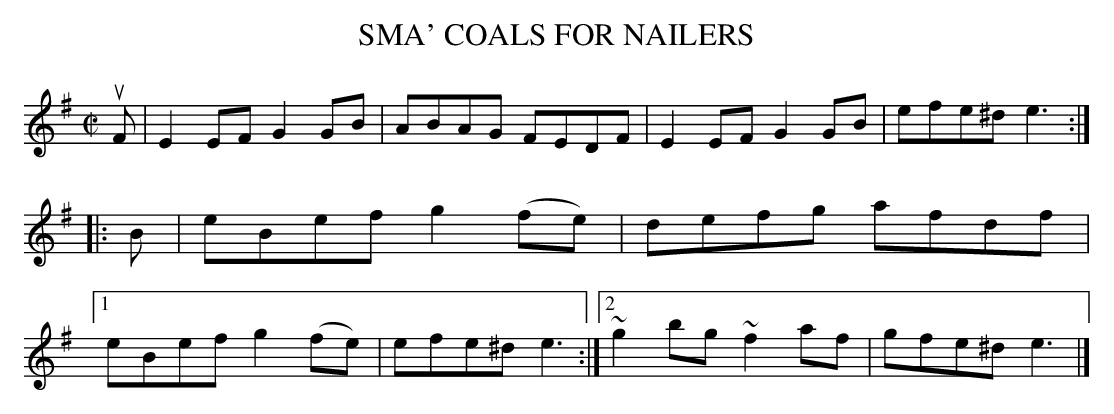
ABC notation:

X:1
T: SMA' COALS FOR NAILERS
M: C|
L: 1/8
K: Em
uF |\
E2EF G2GB | ABAG FEDF |\
E2EF G2GB | efe^d e3 ::\
B |\
eBef g2(fe) | defg afdf |\
[1 eBef g2(fe) | efe^d e3 :|\
[2 ~g2bg ~f2af | gfe^d e3 |]
